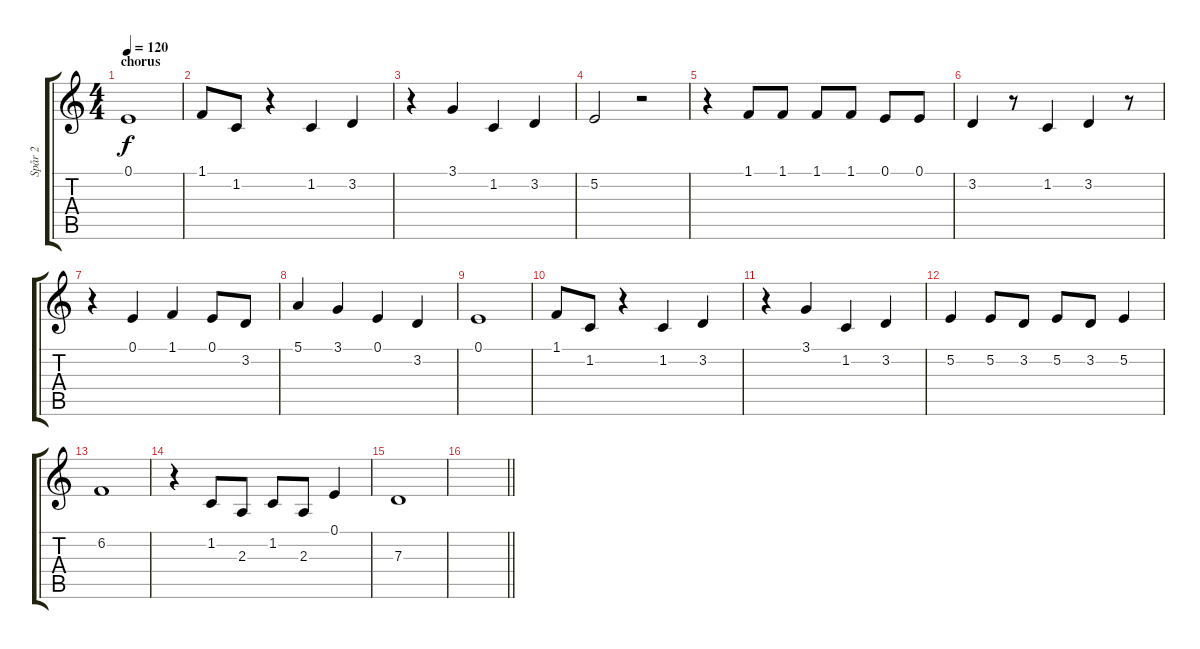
\track ("Spår 2" "Spår 2") {instrument lead6voice}
\staff {score tabs}
\tuning (E4 B3 G3 D3 A2 E2) {hide}
\ts (4 4)
\section ("" "chorus")
\tempo 120
\clef g2
\ks c
0.1.1{dy f} |
1.1.8 1.2.8 r.4 1.2.4 3.2.4 |
r.4 3.1.4 1.2.4 3.2.4 |
5.2.2 r.2 |
r.4 1.1.8 1.1.8 1.1.8 1.1.8 0.1.8 0.1.8 |
3.2.4 r.8 1.2.4 3.2.4 r.8 |
r.4 0.1.4 1.1.4 0.1.8 3.2.8 |
5.1.4 3.1.4 0.1.4 3.2.4 |
0.1.1 |
1.1.8 1.2.8 r.4 1.2.4 3.2.4 |
r.4 3.1.4 1.2.4 3.2.4 |
5.2.4 5.2.8 3.2.8 5.2.8 3.2.8 5.2.4 |
6.2.1 |
r.4 1.2.8 2.3.8 1.2.8 2.3.8 0.1.4 |
7.3.1 |
\barLineRight lightlight
